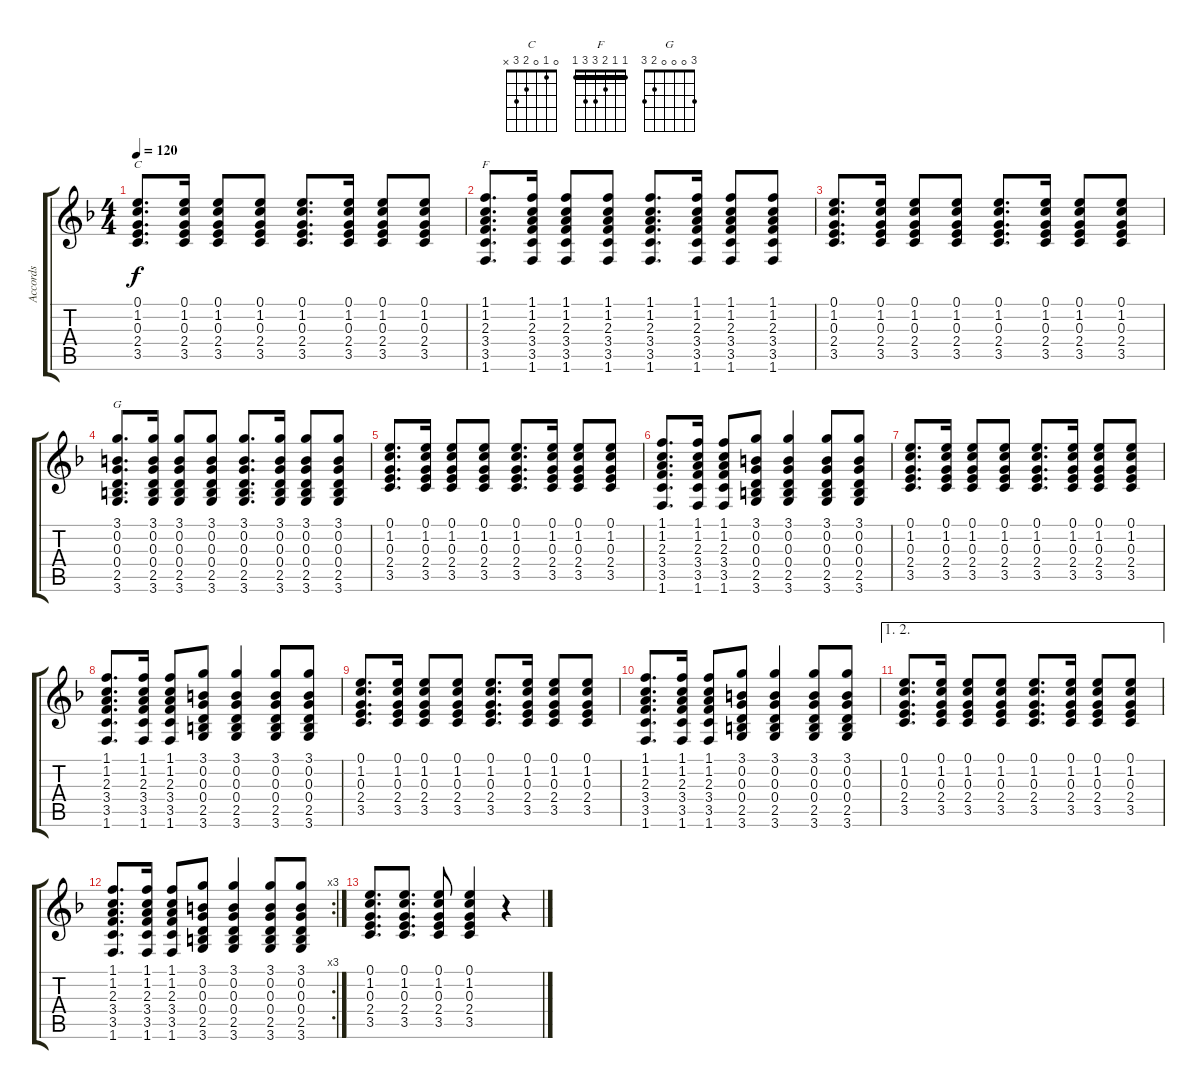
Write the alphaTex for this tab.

\track ("Accords" "Accords") {instrument acousticguitarsteel}
\staff {score tabs}
\tuning (E4 B3 G3 D3 A2 E2) {hide}
\chord ("C" 0 1 0 2 3 x)
\chord ("F" 1 1 2 3 3 1) {barre 1}
\chord ("G" 3 0 0 0 2 3)
\ts (4 4)
\tempo 120
\clef g2
\ks f
(0.1 1.2 0.3 2.4 3.5).8{d ch "C" dy f} (0.1 1.2 0.3 2.4 3.5).16 (0.1 1.2 0.3 2.4 3.5).8 (0.1 1.2 0.3 2.4 3.5).8 (0.1 1.2 0.3 2.4 3.5).8{d} (0.1 1.2 0.3 2.4 3.5).16 (0.1 1.2 0.3 2.4 3.5).8 (0.1 1.2 0.3 2.4 3.5).8 |
(1.1 1.2 2.3 3.4 3.5 1.6).8{d ch "F"} (1.1 1.2 2.3 3.4 3.5 1.6).16 (1.1 1.2 2.3 3.4 3.5 1.6).8 (1.1 1.2 2.3 3.4 3.5 1.6).8 (1.1 1.2 2.3 3.4 3.5 1.6).8{d} (1.1 1.2 2.3 3.4 3.5 1.6).16 (1.1 1.2 2.3 3.4 3.5 1.6).8 (1.1 1.2 2.3 3.4 3.5 1.6).8 |
(0.1 1.2 0.3 2.4 3.5).8{d} (0.1 1.2 0.3 2.4 3.5).16 (0.1 1.2 0.3 2.4 3.5).8 (0.1 1.2 0.3 2.4 3.5).8 (0.1 1.2 0.3 2.4 3.5).8{d} (0.1 1.2 0.3 2.4 3.5).16 (0.1 1.2 0.3 2.4 3.5).8 (0.1 1.2 0.3 2.4 3.5).8 |
(3.1 0.2 0.3 0.4 2.5 3.6).8{d ch "G"} (3.1 0.2 0.3 0.4 2.5 3.6).16 (3.1 0.2 0.3 0.4 2.5 3.6).8 (3.1 0.2 0.3 0.4 2.5 3.6).8 (3.1 0.2 0.3 0.4 2.5 3.6).8{d} (3.1 0.2 0.3 0.4 2.5 3.6).16 (3.1 0.2 0.3 0.4 2.5 3.6).8 (3.1 0.2 0.3 0.4 2.5 3.6).8 |
(0.1 1.2 0.3 2.4 3.5).8{d} (0.1 1.2 0.3 2.4 3.5).16 (0.1 1.2 0.3 2.4 3.5).8 (0.1 1.2 0.3 2.4 3.5).8 (0.1 1.2 0.3 2.4 3.5).8{d} (0.1 1.2 0.3 2.4 3.5).16 (0.1 1.2 0.3 2.4 3.5).8 (0.1 1.2 0.3 2.4 3.5).8 |
(1.1 1.2 2.3 3.4 3.5 1.6).8{d} (1.1 1.2 2.3 3.4 3.5 1.6).16 (1.1 1.2 2.3 3.4 3.5 1.6).8 (3.1 0.2 0.3 0.4 2.5 3.6).8 (3.1 0.2 0.3 0.4 2.5 3.6).4 (3.1 0.2 0.3 0.4 2.5 3.6).8 (3.1 0.2 0.3 0.4 2.5 3.6).8 |
(0.1 1.2 0.3 2.4 3.5).8{d} (0.1 1.2 0.3 2.4 3.5).16 (0.1 1.2 0.3 2.4 3.5).8 (0.1 1.2 0.3 2.4 3.5).8 (0.1 1.2 0.3 2.4 3.5).8{d} (0.1 1.2 0.3 2.4 3.5).16 (0.1 1.2 0.3 2.4 3.5).8 (0.1 1.2 0.3 2.4 3.5).8 |
(1.1 1.2 2.3 3.4 3.5 1.6).8{d} (1.1 1.2 2.3 3.4 3.5 1.6).16 (1.1 1.2 2.3 3.4 3.5 1.6).8 (3.1 0.2 0.3 0.4 2.5 3.6).8 (3.1 0.2 0.3 0.4 2.5 3.6).4 (3.1 0.2 0.3 0.4 2.5 3.6).8 (3.1 0.2 0.3 0.4 2.5 3.6).8 |
(0.1 1.2 0.3 2.4 3.5).8{d} (0.1 1.2 0.3 2.4 3.5).16 (0.1 1.2 0.3 2.4 3.5).8 (0.1 1.2 0.3 2.4 3.5).8 (0.1 1.2 0.3 2.4 3.5).8{d} (0.1 1.2 0.3 2.4 3.5).16 (0.1 1.2 0.3 2.4 3.5).8 (0.1 1.2 0.3 2.4 3.5).8 |
(1.1 1.2 2.3 3.4 3.5 1.6).8{d} (1.1 1.2 2.3 3.4 3.5 1.6).16 (1.1 1.2 2.3 3.4 3.5 1.6).8 (3.1 0.2 0.3 0.4 2.5 3.6).8 (3.1 0.2 0.3 0.4 2.5 3.6).4 (3.1 0.2 0.3 0.4 2.5 3.6).8 (3.1 0.2 0.3 0.4 2.5 3.6).8 |
\ae (1 2)
(0.1 1.2 0.3 2.4 3.5).8{d} (0.1 1.2 0.3 2.4 3.5).16 (0.1 1.2 0.3 2.4 3.5).8 (0.1 1.2 0.3 2.4 3.5).8 (0.1 1.2 0.3 2.4 3.5).8{d} (0.1 1.2 0.3 2.4 3.5).16 (0.1 1.2 0.3 2.4 3.5).8 (0.1 1.2 0.3 2.4 3.5).8 |
\rc 3
(1.1 1.2 2.3 3.4 3.5 1.6).8{d} (1.1 1.2 2.3 3.4 3.5 1.6).16 (1.1 1.2 2.3 3.4 3.5 1.6).8 (3.1 0.2 0.3 0.4 2.5 3.6).8 (3.1 0.2 0.3 0.4 2.5 3.6).4 (3.1 0.2 0.3 0.4 2.5 3.6).8 (3.1 0.2 0.3 0.4 2.5 3.6).8 |
(0.1 1.2 0.3 2.4 3.5).8{d} (0.1 1.2 0.3 2.4 3.5).8{d} (0.1 1.2 0.3 2.4 3.5).8 (0.1 1.2 0.3 2.4 3.5).4 r.4
